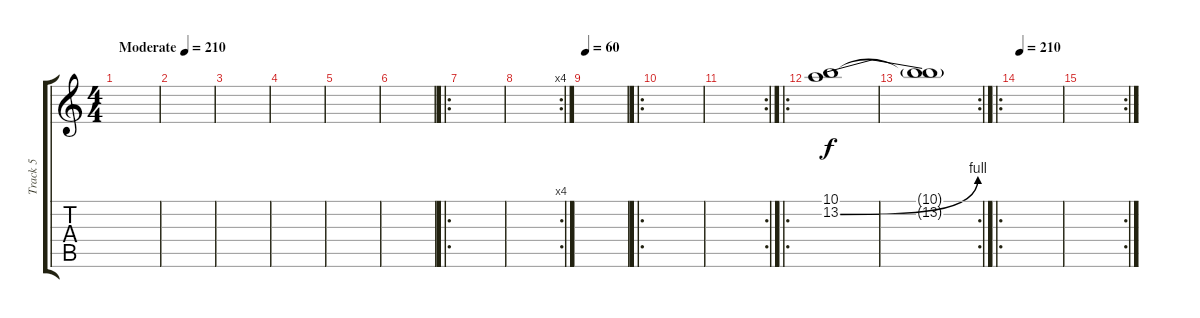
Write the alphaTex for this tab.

\track ("Track 5" "Track 5") {instrument distortionguitar}
\staff {score tabs}
\tuning (Db4 Ab3 E3 B2 Gb2 B1) {hide}
\ts (4 4)
\tempo (210 "Moderate")
\clef g2
\ks c
|
|
|
|
|
|
\ro
|
\rc 4
|
\tempo 60
|
\ro
|
\rc 2
|
\ro
(10.1 13.2{be (bend 0 0 60 4)}).1 |
\rc 2
(10.1{t} 13.2{t}).1 |
\ro
\tempo 210
|
\rc 2
